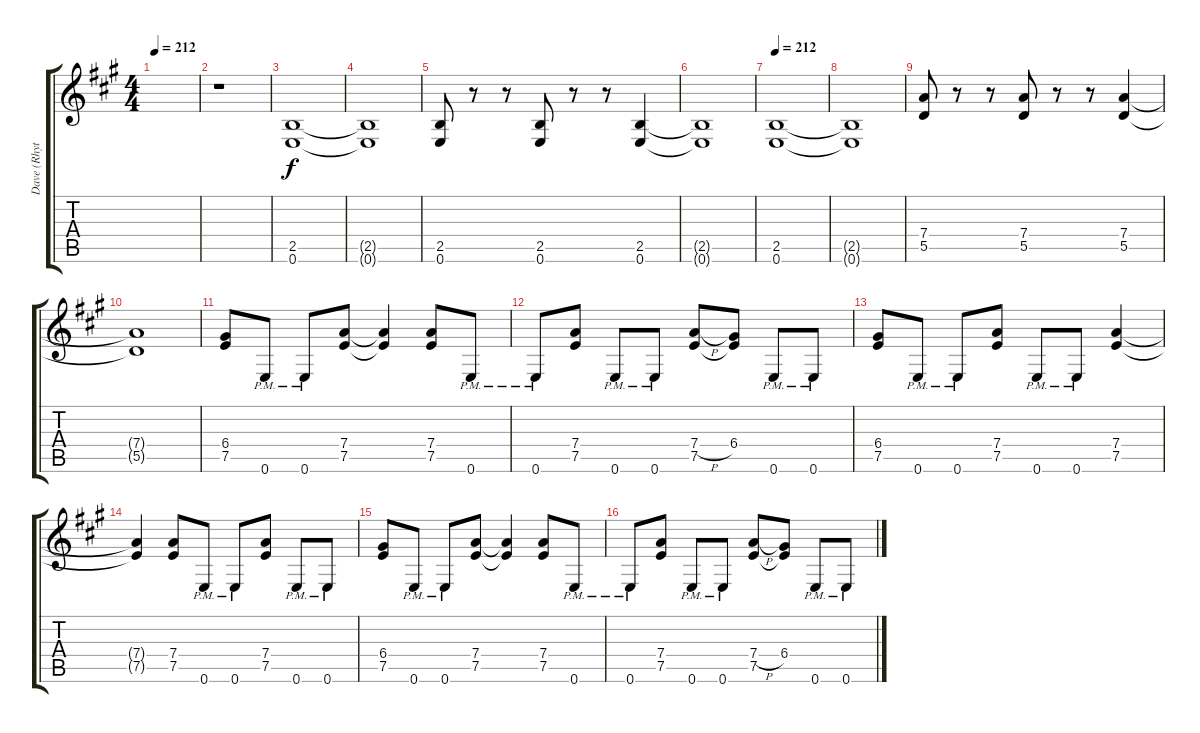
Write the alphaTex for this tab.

\track ("Dave (Rhythm 1)" "Dave (Rhyt") {instrument distortionguitar}
\staff {score tabs}
\tuning (E4 B3 G3 D3 A2 E2) {hide}
\ts (4 4)
\tempo 212
\clef g2
\ks a
|
r.1 |
(2.5 0.6).1 |
(2.5{t} 0.6{t}).1 |
(2.5 0.6).8 r.8 r.8 (2.5 0.6).8 r.8 r.8 (2.5 0.6).4 |
(2.5{t} 0.6{t}).1 |
\tempo 212
(2.5 0.6).1 |
(2.5{t} 0.6{t}).1 |
(7.4 5.5).8 r.8 r.8 (7.4 5.5).8 r.8 r.8 (7.4 5.5).4 |
(7.4{t} 5.5{t}).1 |
(6.4 7.5).8 0.6{pm}.8 0.6{pm}.8 (7.4 7.5).8 (7.4{t} 7.5{t}).4 (7.4 7.5).8 0.6{pm}.8 |
0.6{pm}.8 (7.4 7.5).8 0.6{pm}.8 0.6{pm}.8 (7.4{h} 7.5).8 (6.4 7.5{t}).8 0.6{pm}.8 0.6{pm}.8 |
(6.4 7.5).8 0.6{pm}.8 0.6{pm}.8 (7.4 7.5).8 0.6{pm}.8 0.6{pm}.8 (7.4 7.5).4 |
(7.4{t} 7.5{t}).4 (7.4 7.5).8 0.6{pm}.8 0.6{pm}.8 (7.4 7.5).8 0.6{pm}.8 0.6{pm}.8 |
(6.4 7.5).8 0.6{pm}.8 0.6{pm}.8 (7.4 7.5).8 (7.4{t} 7.5{t}).4 (7.4 7.5).8 0.6{pm}.8 |
0.6{pm}.8 (7.4 7.5).8 0.6{pm}.8 0.6{pm}.8 (7.4{h} 7.5).8 (6.4 7.5{t}).8 0.6{pm}.8 0.6{pm}.8
